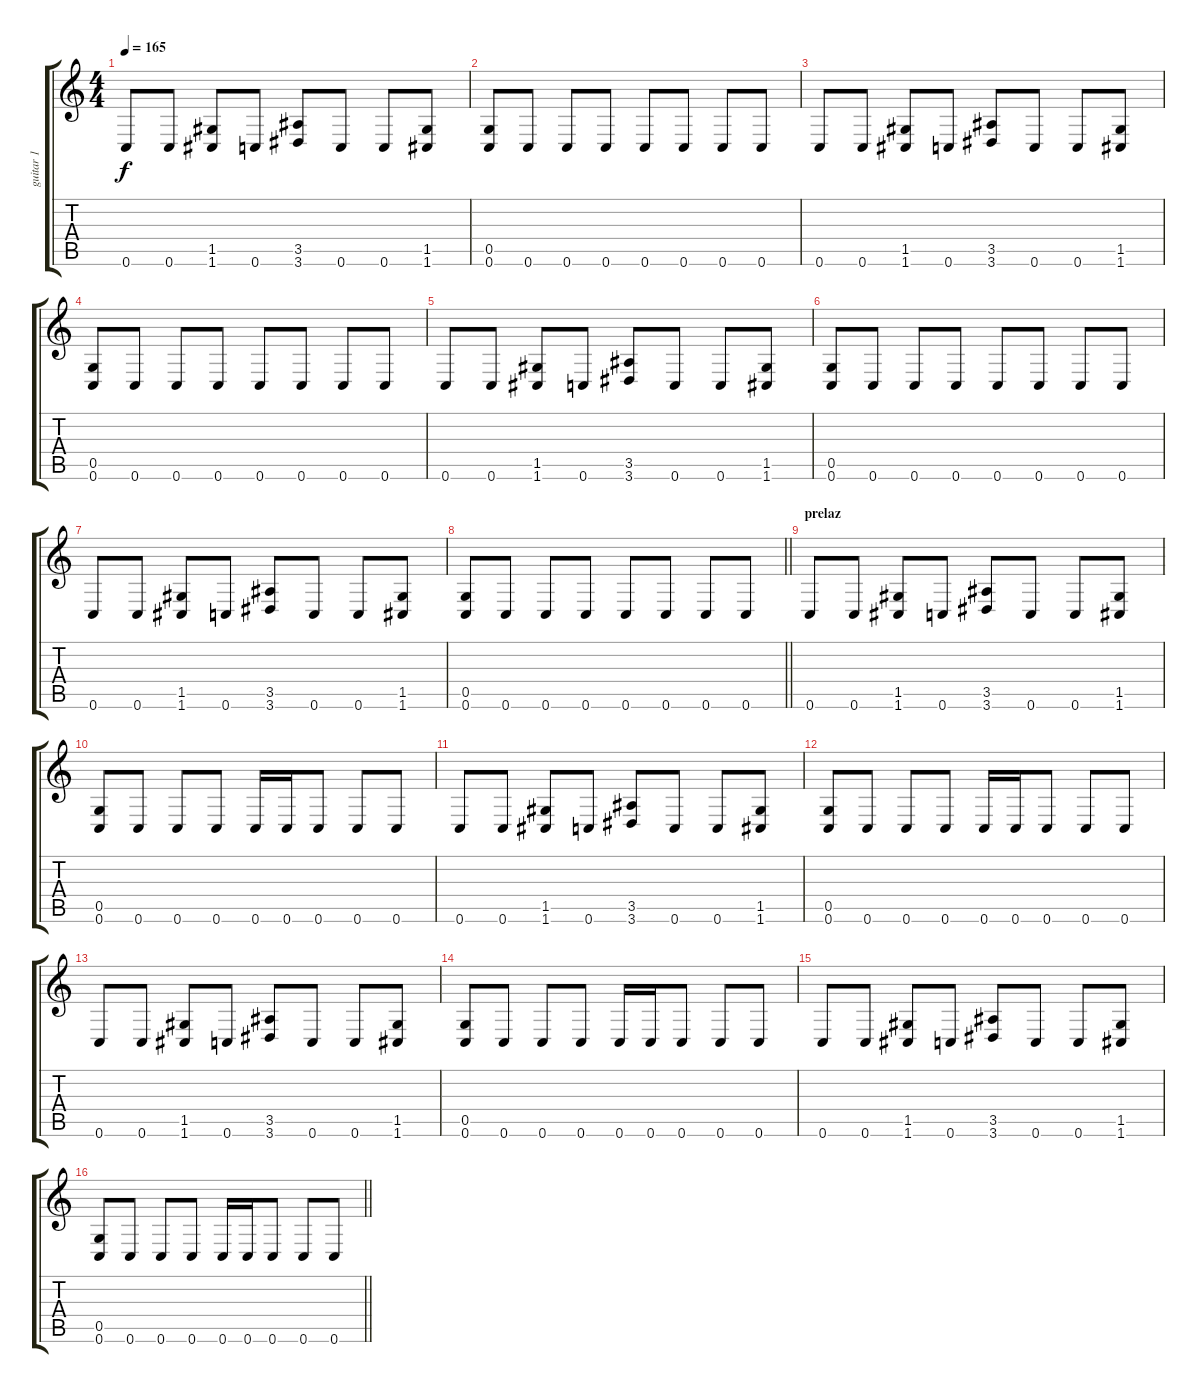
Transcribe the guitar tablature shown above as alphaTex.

\track ("guitar 1" "guitar 1") {instrument distortionguitar}
\staff {score tabs}
\tuning (D4 A3 F3 C3 G2 C2) {hide}
\ts (4 4)
\tempo 165
\clef g2
\ks c
0.6.8{dy f} 0.6.8 (1.5 1.6).8 0.6.8 (3.5 3.6).8 0.6.8 0.6.8 (1.5 1.6).8 |
(0.5 0.6).8 0.6.8 0.6.8 0.6.8 0.6.8 0.6.8 0.6.8 0.6.8 |
0.6.8 0.6.8 (1.5 1.6).8 0.6.8 (3.5 3.6).8 0.6.8 0.6.8 (1.5 1.6).8 |
(0.5 0.6).8 0.6.8 0.6.8 0.6.8 0.6.8 0.6.8 0.6.8 0.6.8 |
0.6.8 0.6.8 (1.5 1.6).8 0.6.8 (3.5 3.6).8 0.6.8 0.6.8 (1.5 1.6).8 |
(0.5 0.6).8 0.6.8 0.6.8 0.6.8 0.6.8 0.6.8 0.6.8 0.6.8 |
0.6.8 0.6.8 (1.5 1.6).8 0.6.8 (3.5 3.6).8 0.6.8 0.6.8 (1.5 1.6).8 |
\barLineRight lightlight
(0.5 0.6).8 0.6.8 0.6.8 0.6.8 0.6.8 0.6.8 0.6.8 0.6.8 |
\section ("" "prelaz")
0.6.8 0.6.8 (1.5 1.6).8 0.6.8 (3.5 3.6).8 0.6.8 0.6.8 (1.5 1.6).8 |
(0.5 0.6).8 0.6.8 0.6.8 0.6.8 0.6.16 0.6.16 0.6.8 0.6.8 0.6.8 |
0.6.8 0.6.8 (1.5 1.6).8 0.6.8 (3.5 3.6).8 0.6.8 0.6.8 (1.5 1.6).8 |
(0.5 0.6).8 0.6.8 0.6.8 0.6.8 0.6.16 0.6.16 0.6.8 0.6.8 0.6.8 |
0.6.8 0.6.8 (1.5 1.6).8 0.6.8 (3.5 3.6).8 0.6.8 0.6.8 (1.5 1.6).8 |
(0.5 0.6).8 0.6.8 0.6.8 0.6.8 0.6.16 0.6.16 0.6.8 0.6.8 0.6.8 |
0.6.8 0.6.8 (1.5 1.6).8 0.6.8 (3.5 3.6).8 0.6.8 0.6.8 (1.5 1.6).8 |
\barLineRight lightlight
(0.5 0.6).8 0.6.8 0.6.8 0.6.8 0.6.16 0.6.16 0.6.8 0.6.8 0.6.8
